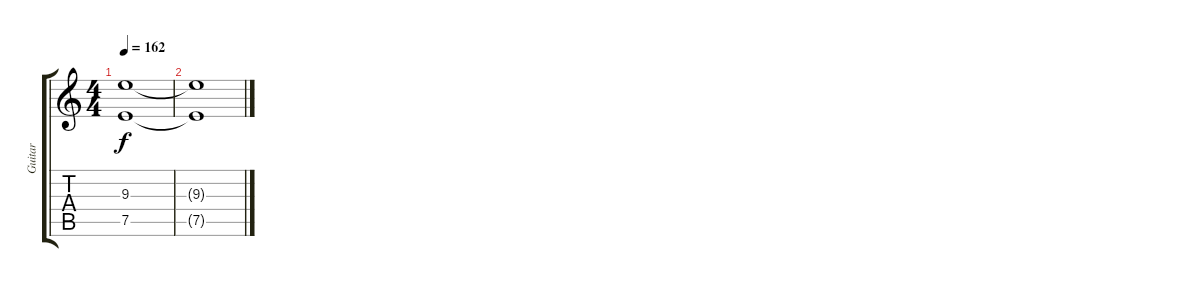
\track ("Guitar" "Guitar") {instrument distortionguitar}
\staff {score tabs}
\tuning (E4 B3 G3 D3 A2 E2) {hide}
\ts (4 4)
\tempo 162
\clef g2
\ks c
(9.3{t} 7.5{t}).1{dy f} |
(9.3{t} 7.5{t}).1
